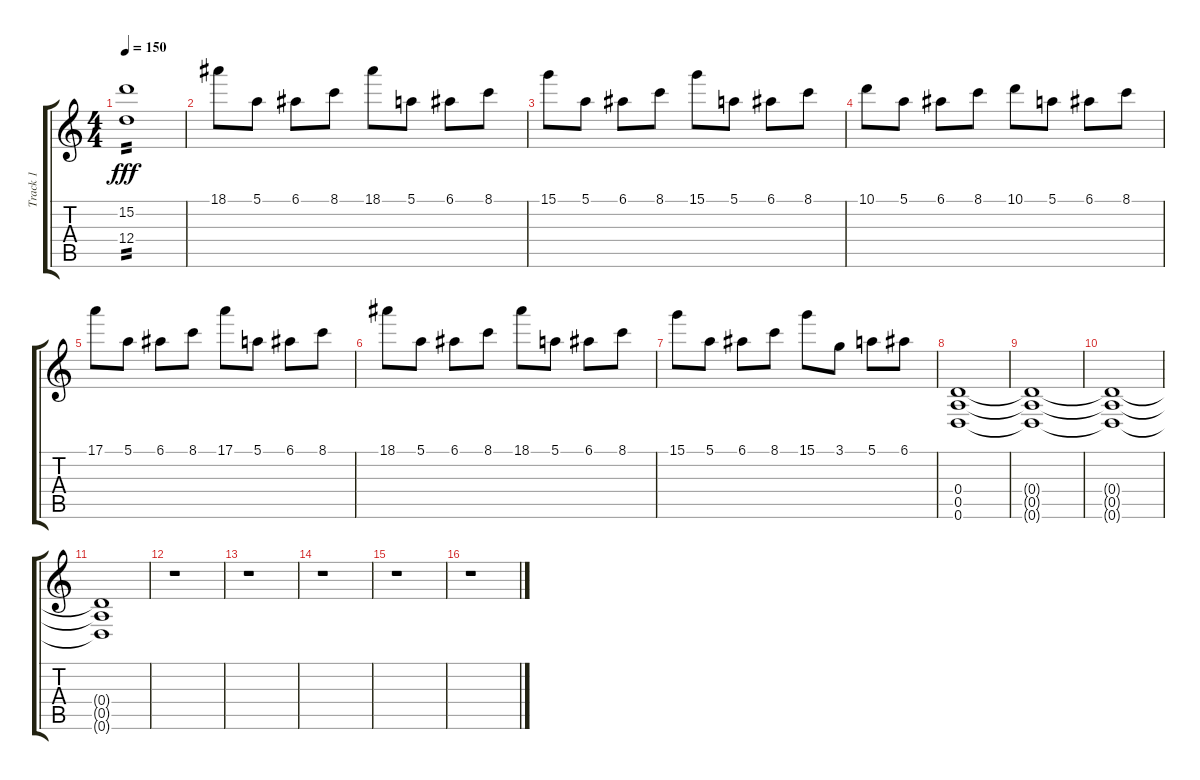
\track ("Track 1" "Track 1") {instrument distortionguitar}
\staff {score tabs}
\tuning (E4 B3 G3 D3 A2 D2) {hide}
\ts (4 4)
\tempo 150
\clef g2
\ks c
(15.2 12.4).1{tp 2 dy fff} |
18.1.8 5.1.8 6.1.8 8.1.8 18.1.8 5.1.8 6.1.8 8.1.8 |
15.1.8 5.1.8 6.1.8 8.1.8 15.1.8 5.1.8 6.1.8 8.1.8 |
10.1.8 5.1.8 6.1.8 8.1.8 10.1.8 5.1.8 6.1.8 8.1.8 |
17.1.8 5.1.8 6.1.8 8.1.8 17.1.8 5.1.8 6.1.8 8.1.8 |
18.1.8 5.1.8 6.1.8 8.1.8 18.1.8 5.1.8 6.1.8 8.1.8 |
15.1.8 5.1.8 6.1.8 8.1.8 15.1.8 3.1.8 5.1.8 6.1.8 |
(0.4 0.5 0.6).1 |
(0.4{t} 0.5{t} 0.6{t}).1 |
(0.4{t} 0.5{t} 0.6{t}).1 |
(0.4{t} 0.5{t} 0.6{t}).1 |
r.1 |
r.1 |
r.1 |
r.1 |
r.1
